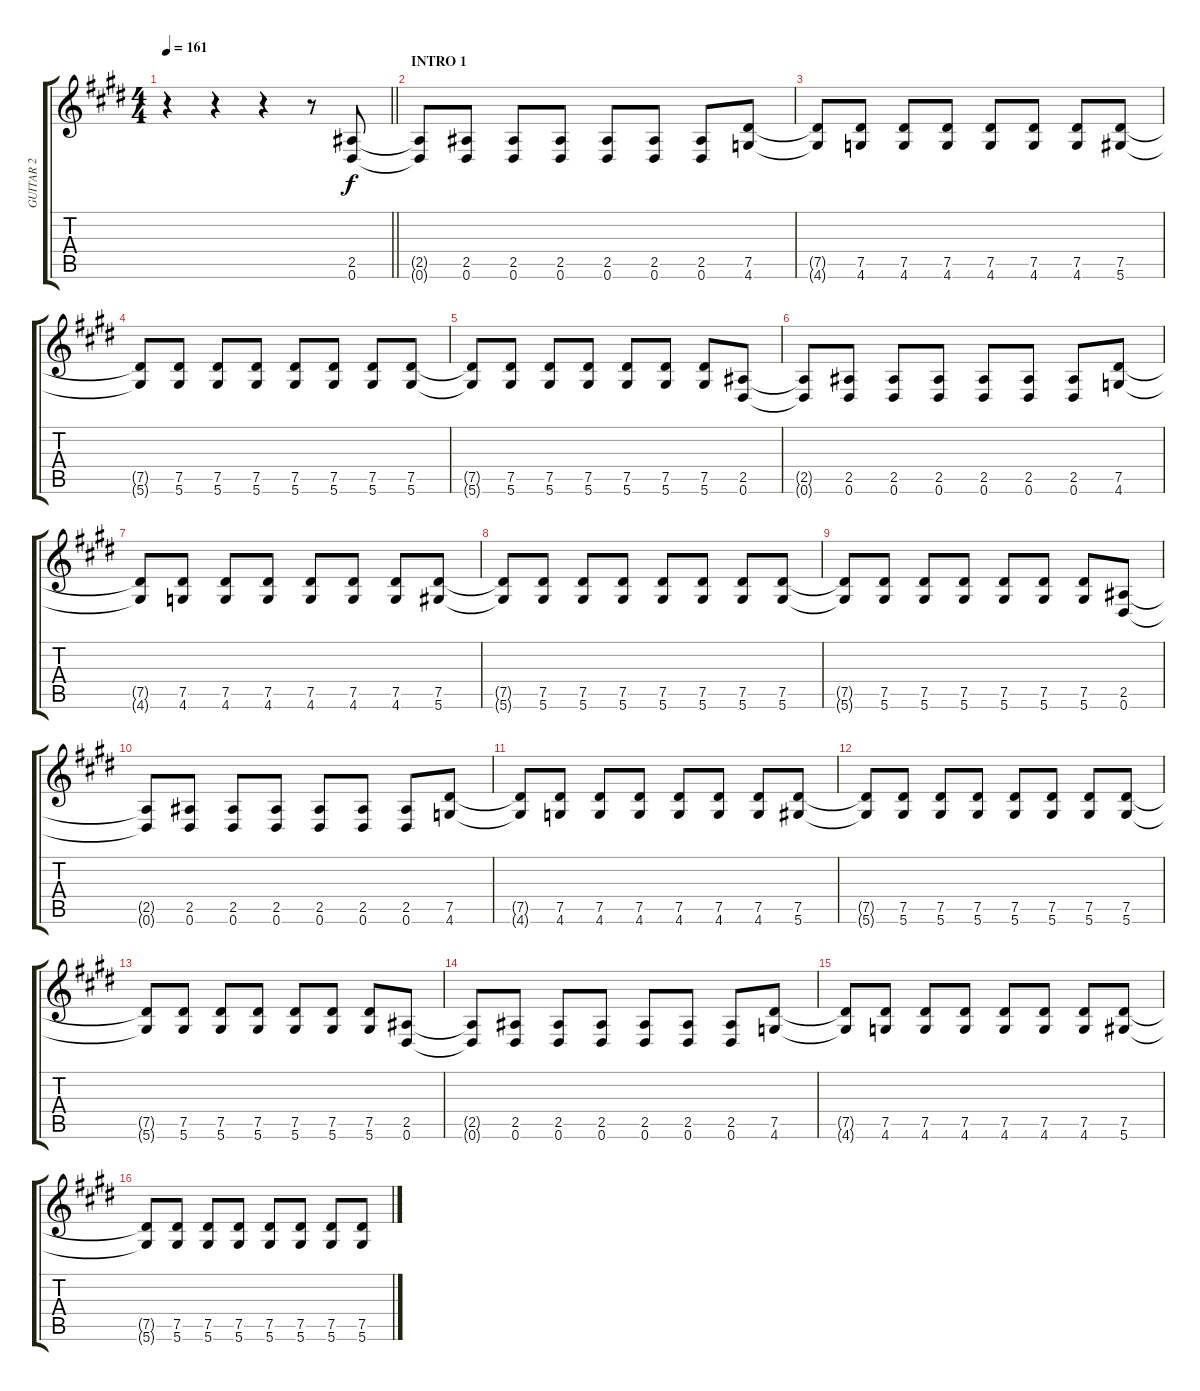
\track ("GUITAR 2" "GUITAR 2") {instrument distortionguitar}
\staff {score tabs}
\tuning (Eb4 Bb3 Gb3 Db3 Ab2 Eb2) {hide}
\ts (4 4)
\tempo 161
\clef g2
\barLineRight lightlight
\ks e
r.4{dy f instrument distortionguitar} r.4 r.4 r.8{balance 8} (2.5 0.6).8 |
\section ("" "INTRO 1")
(2.5{t} 0.6{t}).8 (2.5 0.6).8 (2.5 0.6).8 (2.5 0.6).8 (2.5 0.6).8 (2.5 0.6).8 (2.5 0.6).8 (7.5 4.6).8 |
(7.5{t} 4.6{t}).8 (7.5 4.6).8 (7.5 4.6).8 (7.5 4.6).8 (7.5 4.6).8 (7.5 4.6).8 (7.5 4.6).8 (7.5 5.6).8 |
(7.5{t} 5.6{t}).8 (7.5 5.6).8 (7.5 5.6).8 (7.5 5.6).8 (7.5 5.6).8 (7.5 5.6).8 (7.5 5.6).8 (7.5 5.6).8 |
(7.5{t} 5.6{t}).8 (7.5 5.6).8 (7.5 5.6).8 (7.5 5.6).8 (7.5 5.6).8 (7.5 5.6).8 (7.5 5.6).8 (2.5 0.6).8 |
(2.5{t} 0.6{t}).8 (2.5 0.6).8 (2.5 0.6).8 (2.5 0.6).8 (2.5 0.6).8 (2.5 0.6).8 (2.5 0.6).8 (7.5 4.6).8 |
(7.5{t} 4.6{t}).8 (7.5 4.6).8 (7.5 4.6).8 (7.5 4.6).8 (7.5 4.6).8 (7.5 4.6).8 (7.5 4.6).8 (7.5 5.6).8 |
(7.5{t} 5.6{t}).8 (7.5 5.6).8 (7.5 5.6).8 (7.5 5.6).8 (7.5 5.6).8 (7.5 5.6).8 (7.5 5.6).8 (7.5 5.6).8 |
(7.5{t} 5.6{t}).8 (7.5 5.6).8 (7.5 5.6).8 (7.5 5.6).8 (7.5 5.6).8 (7.5 5.6).8 (7.5 5.6).8 (2.5 0.6).8 |
(2.5{t} 0.6{t}).8 (2.5 0.6).8 (2.5 0.6).8 (2.5 0.6).8 (2.5 0.6).8 (2.5 0.6).8 (2.5 0.6).8 (7.5 4.6).8 |
(7.5{t} 4.6{t}).8 (7.5 4.6).8 (7.5 4.6).8 (7.5 4.6).8 (7.5 4.6).8 (7.5 4.6).8 (7.5 4.6).8 (7.5 5.6).8 |
(7.5{t} 5.6{t}).8 (7.5 5.6).8 (7.5 5.6).8 (7.5 5.6).8 (7.5 5.6).8 (7.5 5.6).8 (7.5 5.6).8 (7.5 5.6).8 |
(7.5{t} 5.6{t}).8 (7.5 5.6).8 (7.5 5.6).8 (7.5 5.6).8 (7.5 5.6).8 (7.5 5.6).8 (7.5 5.6).8 (2.5 0.6).8 |
(2.5{t} 0.6{t}).8 (2.5 0.6).8 (2.5 0.6).8 (2.5 0.6).8 (2.5 0.6).8 (2.5 0.6).8 (2.5 0.6).8 (7.5 4.6).8 |
(7.5{t} 4.6{t}).8 (7.5 4.6).8 (7.5 4.6).8 (7.5 4.6).8 (7.5 4.6).8 (7.5 4.6).8 (7.5 4.6).8 (7.5 5.6).8 |
(7.5{t} 5.6{t}).8 (7.5 5.6).8 (7.5 5.6).8 (7.5 5.6).8 (7.5 5.6).8 (7.5 5.6).8 (7.5 5.6).8 (7.5 5.6).8
